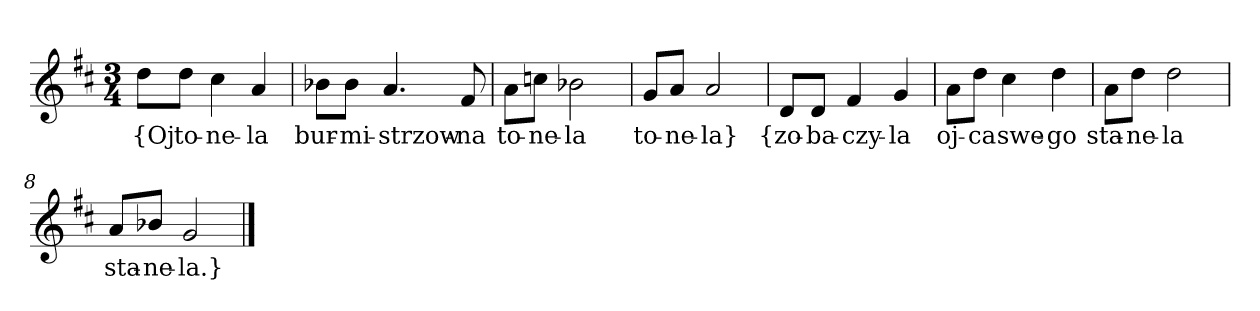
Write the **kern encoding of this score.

**kern	**text
*part1	*part1
*staff1	*staff1
*clefG2	*
*k[f#c#]	*
*M3/4	*
=	=
8dd\L	{Oj
8dd\J	to-
4cc#	-ne-
4a	-la
=2	=2
8b-X\L	bur-
8b-\J	-mi-
4.a	-strzow-
8f#	-na
=3	=3
8a\L	to-
8ccn\J	-ne-
2b-X	-la
=4	=4
8g/L	to-
8a/J	-ne-
2a	-la}
=5y	=5y
8d/L	{zo-
8d/J	-ba-
4f#	-czy-
4g	-la
=6	=6
8a\L	oj-
8dd\J	-ca
4cc#	swe-
4dd	-go
=7	=7
8a\L	sta-
8dd\J	-ne-
2dd	-la
=8	=8
8a/L	sta-
8b-X/J	-ne-
2g	-la.}
==	==
*-	*-
